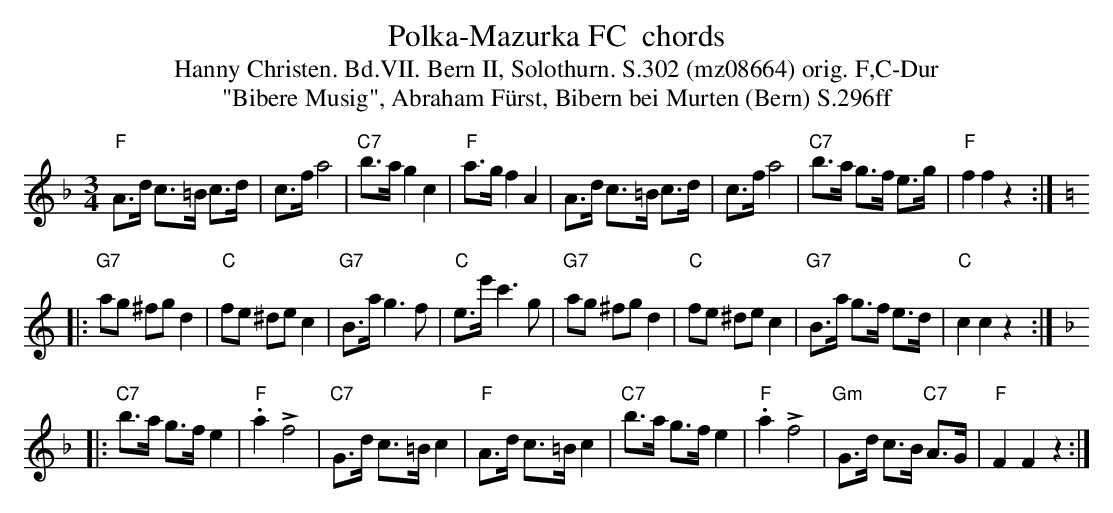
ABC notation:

X:1
T: Polka-Mazurka FC  chords
T:Hanny Christen. Bd.VII. Bern II, Solothurn. S.302 (mz08664) orig. F,C-Dur
T: "Bibere Musig", Abraham F\"urst, Bibern bei Murten (Bern) S.296ff
M:3/4
L:1/8
K:F %%MIDI gchordon
"F"A>d c>=B c>d | c>fa4 | "C7"b>ag2c2 | "F"a>gf2A2 | A>d c>=B c>d | c>fa4 | "C7"b>a g>f e>g | "F"f2f2z2 :: [K:C]
"G7"ag ^fg d2 | "C"fe ^dec2 | "G7"B>a g3f | "C"e>e' c'3g | "G7"ag ^fg d2 | "C"fe ^dec2 | "G7"B>a g>f e>d | "C"c2c2z2 :: [K:F]
"C7"b>a g>f e2 | "F".a2+>+f4 | "C7"G>d c>=B c2 | "F"A>d c>=B c2 | "C7"b>a g>f e2 | "F".a2+>+f4 | "Gm"G>d c>B "C7"A>G | "F"F2F2z2 :|
